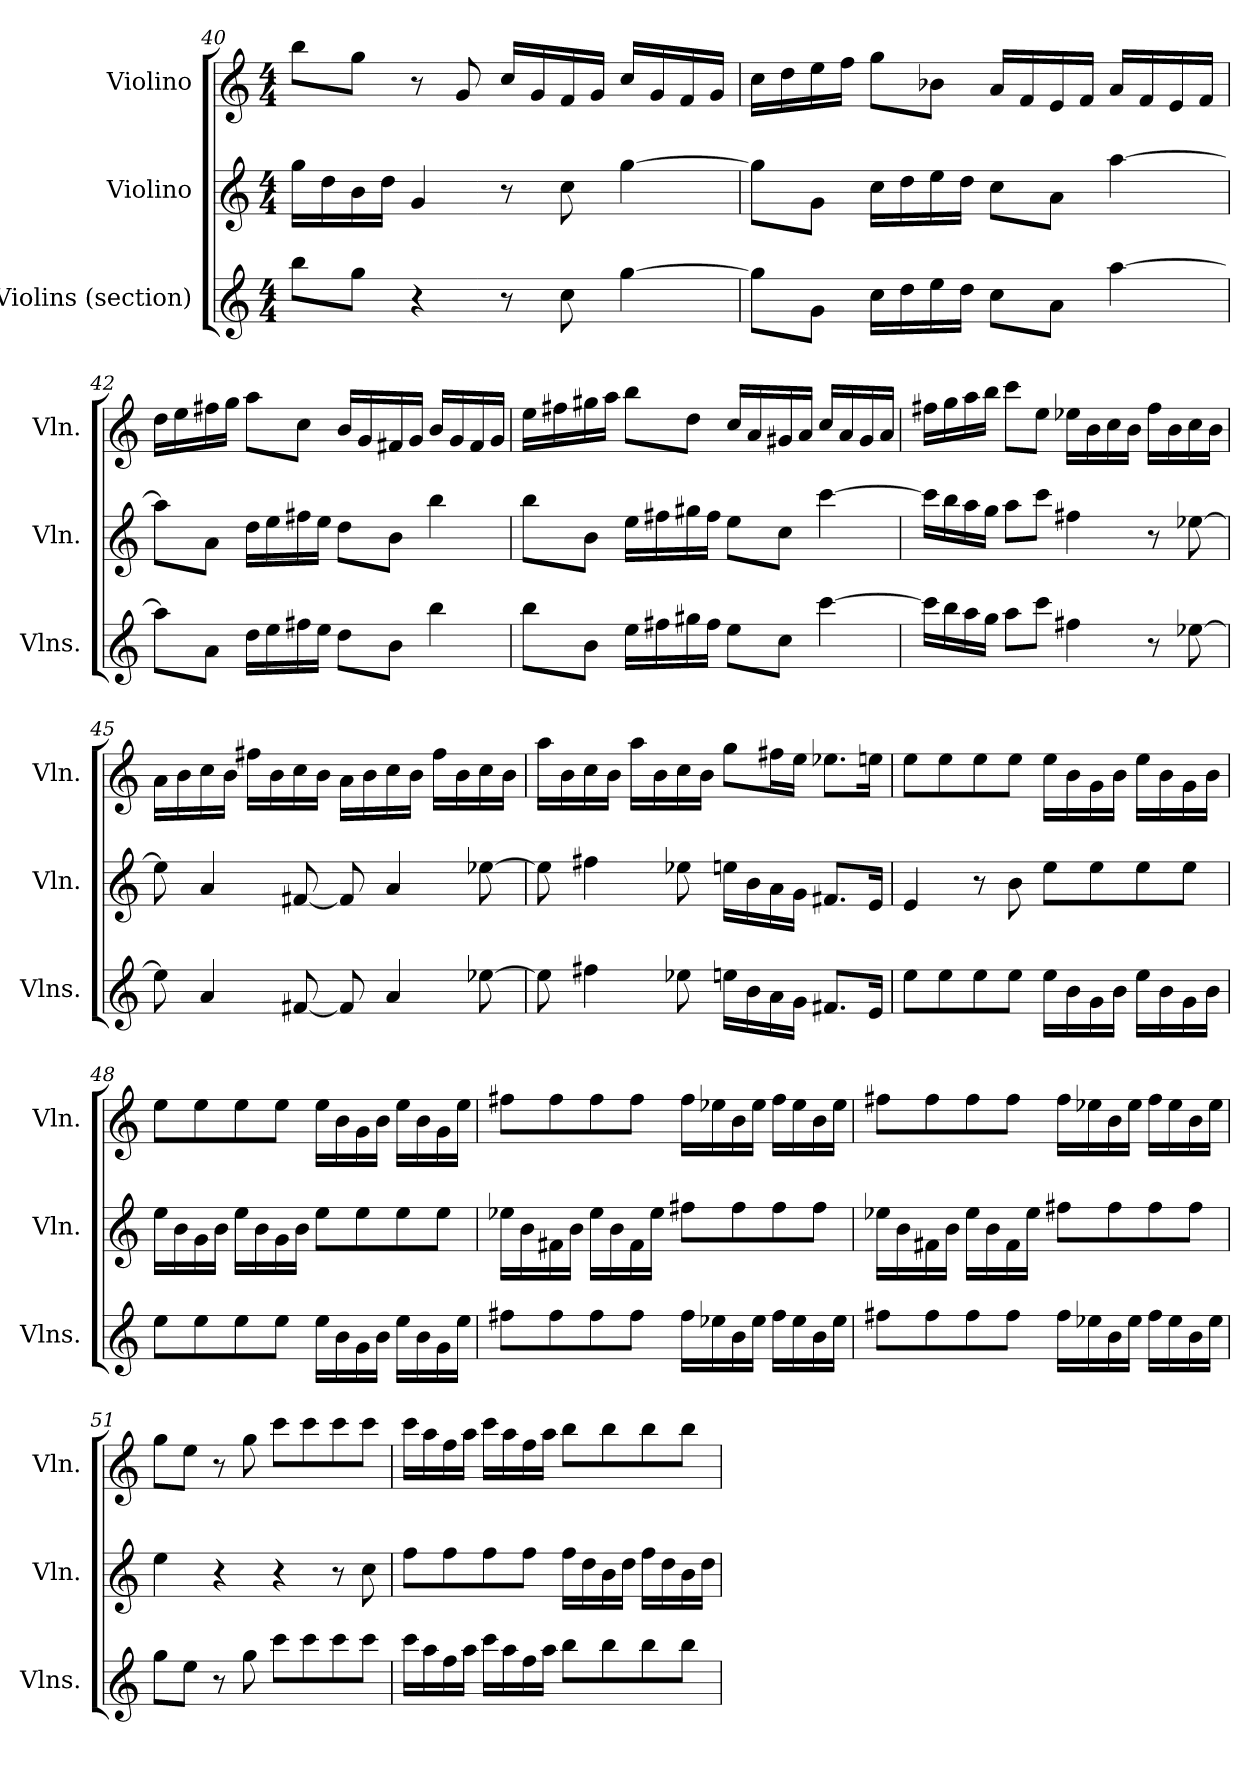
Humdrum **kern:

**kern	**kern	**kern
*part3	*part2	*part1
*staff3	*staff2	*staff1
*I"Violins (section)	*I"Violino	*I"Violino
*I'Vlns.	*I'Vln.	*I'Vln.
!!LO:LB:g=z
*clefG2	*clefG2	*clefG2
*k[]	*k[]	*k[]
*M4/4	*M4/4	*M4/4
=40	=40	=40
8bb\L	16gg\LL	8bb\L
.	16dd\	.
8gg\J	16b\	8gg\J
.	16dd\JJ	.
4r	4g/	8r
.	.	8g/
8r	8r	16cc/LL
.	.	16g/
8cc\	8cc\	16f/
.	.	16g/JJ
[4gg\	[4gg\	16cc/LL
.	.	16g/
.	.	16f/
.	.	16g/JJ
=41	=41	=41
8gg\L]	8gg\L]	16cc\LL
.	.	16dd\
8g\J	8g\J	16ee\
.	.	16ff\JJ
16cc\LL	16cc\LL	8gg\L
16dd\	16dd\	.
16ee\	16ee\	8b-X\J
16dd\JJ	16dd\JJ	.
8cc\L	8cc\L	16a/LL
.	.	16f/
8a\J	8a\J	16e/
.	.	16f/JJ
[4aa\	[4aa\	16a/LL
.	.	16f/
.	.	16e/
.	.	16f/JJ
!!LO:LB:g=z
=42	=42	=42
8aa\L]	8aa\L]	16dd\LL
.	.	16ee\
8a\J	8a\J	16ff#X\
.	.	16gg\JJ
16dd\LL	16dd\LL	8aa\L
16ee\	16ee\	.
16ff#X\	16ff#X\	8cc\J
16ee\JJ	16ee\JJ	.
8dd\L	8dd\L	16b/LL
.	.	16g/
8b\J	8b\J	16f#X/
.	.	16g/JJ
4bb\	4bb\	16b/LL
.	.	16g/
.	.	16f#/
.	.	16g/JJ
=43	=43	=43
8bb\L	8bb\L	16ee\LL
.	.	16ff#X\
8b\J	8b\J	16gg#X\
.	.	16aa\JJ
16ee\LL	16ee\LL	8bb\L
16ff#X\	16ff#X\	.
16gg#X\	16gg#X\	8dd\J
16ff#\JJ	16ff#\JJ	.
8ee\L	8ee\L	16cc/LL
.	.	16a/
8cc\J	8cc\J	16g#X/
.	.	16a/JJ
[4ccc\	[4ccc\	16cc/LL
.	.	16a/
.	.	16g#/
.	.	16a/JJ
!!LO:LB:g=z
=44	=44	=44
16ccc\LL]	16ccc\LL]	16ff#X\LL
16bb\	16bb\	16gg\
16aa\	16aa\	16aa\
16gg\JJ	16gg\JJ	16bb\JJ
8aa\L	8aa\L	8ccc\L
8ccc\J	8ccc\J	8ee\J
4ff#X\	4ff#X\	16ee-X\LL
.	.	16b\
.	.	16cc\
.	.	16b\JJ
8r	8r	16ff#\LL
.	.	16b\
[8ee-X\	[8ee-X\	16cc\
.	.	16b\JJ
=45	=45	=45
8ee-\]	8ee-\]	16a\LL
.	.	16b\
4a/	4a/	16cc\
.	.	16b\JJ
.	.	16ff#X\LL
.	.	16b\
[8f#X/	[8f#X/	16cc\
.	.	16b\JJ
8f#/]	8f#/]	16a\LL
.	.	16b\
4a/	4a/	16cc\
.	.	16b\JJ
.	.	16ff#\LL
.	.	16b\
[8ee-X\	[8ee-X\	16cc\
.	.	16b\JJ
!!LO:PB:g=z
=46	=46	=46
8ee-\]	8ee-\]	16aa\LL
.	.	16b\
4ff#X\	4ff#X\	16cc\
.	.	16b\JJ
.	.	16aa\LL
.	.	16b\
8ee-X\	8ee-X\	16cc\
.	.	16b\JJ
16een\LL	16een\LL	8gg\L
16b\	16b\	.
16a\	16a\	16ff#X\L
16g\JJ	16g\JJ	16ee\JJ
8.f#X/L	8.f#X/L	8.ee-X\L
16e/Jk	16e/Jk	16een\Jk
=47	=47	=47
8ee\L	4e/	8ee\L
8ee\	.	8ee\
8ee\	8r	8ee\
8ee\J	8b\	8ee\J
16ee\LL	8ee\L	16ee\LL
16b\	.	16b\
16g\	8ee\	16g\
16b\JJ	.	16b\JJ
16ee\LL	8ee\	16ee\LL
16b\	.	16b\
16g\	8ee\J	16g\
16b\JJ	.	16b\JJ
=48	=48	=48
8ee\L	16ee\LL	8ee\L
.	16b\	.
8ee\	16g\	8ee\
.	16b\JJ	.
8ee\	16ee\LL	8ee\
.	16b\	.
8ee\J	16g\	8ee\J
.	16b\JJ	.
16ee\LL	8ee\L	16ee\LL
16b\	.	16b\
16g\	8ee\	16g\
16b\JJ	.	16b\JJ
16ee\LL	8ee\	16ee\LL
16b\	.	16b\
16g\	8ee\J	16g\
16ee\JJ	.	16ee\JJ
!!LO:LB:g=z
=49	=49	=49
8ff#X\L	16ee-X\LL	8ff#X\L
.	16b\	.
8ff#\	16f#X\	8ff#\
.	16b\JJ	.
8ff#\	16ee-\LL	8ff#\
.	16b\	.
8ff#\J	16f#\	8ff#\J
.	16ee-\JJ	.
16ff#\LL	8ff#X\L	16ff#\LL
16ee-X\	.	16ee-X\
16b\	8ff#\	16b\
16ee-\JJ	.	16ee-\JJ
16ff#\LL	8ff#\	16ff#\LL
16ee-\	.	16ee-\
16b\	8ff#\J	16b\
16ee-\JJ	.	16ee-\JJ
=50	=50	=50
8ff#X\L	16ee-X\LL	8ff#X\L
.	16b\	.
8ff#\	16f#X\	8ff#\
.	16b\JJ	.
8ff#\	16ee-\LL	8ff#\
.	16b\	.
8ff#\J	16f#\	8ff#\J
.	16ee-\JJ	.
16ff#\LL	8ff#X\L	16ff#\LL
16ee-X\	.	16ee-X\
16b\	8ff#\	16b\
16ee-\JJ	.	16ee-\JJ
16ff#\LL	8ff#\	16ff#\LL
16ee-\	.	16ee-\
16b\	8ff#\J	16b\
16ee-\JJ	.	16ee-\JJ
!!LO:LB:g=z
=51	=51	=51
8gg\L	4ee\	8gg\L
8ee\J	.	8ee\J
8r	4r	8r
8gg\	.	8gg\
8ccc\L	4r	8ccc\L
8ccc\	.	8ccc\
8ccc\	8r	8ccc\
8ccc\J	8cc\	8ccc\J
=52	=52	=52
16ccc\LL	8ff\L	16ccc\LL
16aa\	.	16aa\
16ff\	8ff\	16ff\
16aa\JJ	.	16aa\JJ
16ccc\LL	8ff\	16ccc\LL
16aa\	.	16aa\
16ff\	8ff\J	16ff\
16aa\JJ	.	16aa\JJ
8bb\L	16ff\LL	8bb\L
.	16dd\	.
8bb\	16b\	8bb\
.	16dd\JJ	.
8bb\	16ff\LL	8bb\
.	16dd\	.
8bb\J	16b\	8bb\J
.	16dd\JJ	.
=	=	=
*-	*-	*-
